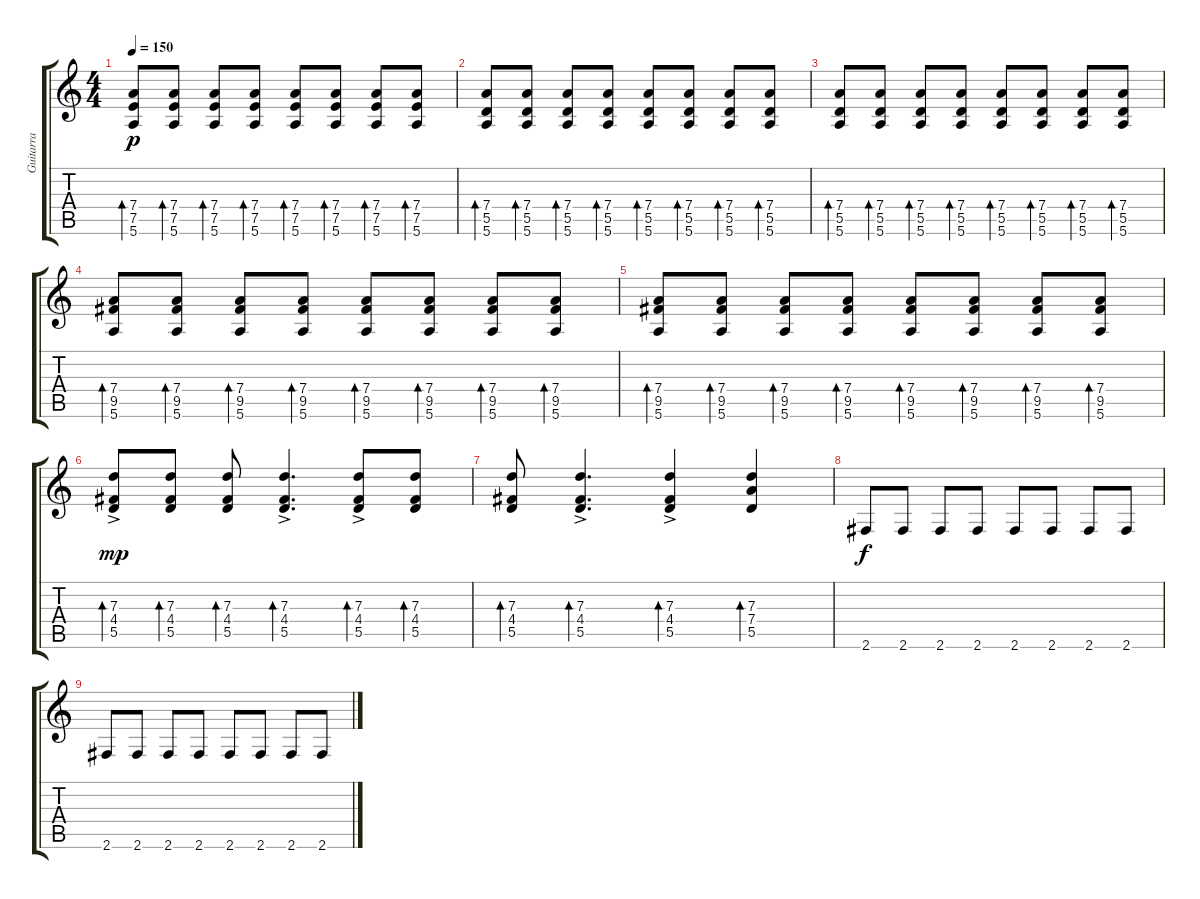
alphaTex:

\track ("Guitarra" "Guitarra") {instrument overdrivenguitar}
\staff {score tabs}
\tuning (E4 B3 G3 D3 A2 E2) {hide}
\ts (4 4)
\tempo 150
\clef g2
\ks c
(7.4 7.5 5.6).8{bd 240 dy p} (7.4 7.5 5.6).8{bd 240} (7.4 7.5 5.6).8{bd 240} (7.4 7.5 5.6).8{bd 240} (7.4 7.5 5.6).8{bd 240} (7.4 7.5 5.6).8{bd 240} (7.4 7.5 5.6).8{bd 240} (7.4 7.5 5.6).8{bd 240} |
(7.4 5.5 5.6).8{bd 240} (7.4 5.5 5.6).8{bd 240} (7.4 5.5 5.6).8{bd 240} (7.4 5.5 5.6).8{bd 240} (7.4 5.5 5.6).8{bd 240} (7.4 5.5 5.6).8{bd 240} (7.4 5.5 5.6).8{bd 240} (7.4 5.5 5.6).8{bd 240} |
(7.4 5.5 5.6).8{bd 240} (7.4 5.5 5.6).8{bd 240} (7.4 5.5 5.6).8{bd 240} (7.4 5.5 5.6).8{bd 240} (7.4 5.5 5.6).8{bd 240} (7.4 5.5 5.6).8{bd 240} (7.4 5.5 5.6).8{bd 240} (7.4 5.5 5.6).8{bd 240} |
(7.4 9.5 5.6).8{bd 240} (7.4 9.5 5.6).8{bd 240} (7.4 9.5 5.6).8{bd 240} (7.4 9.5 5.6).8{bd 240} (7.4 9.5 5.6).8{bd 240} (7.4 9.5 5.6).8{bd 240} (7.4 9.5 5.6).8{bd 240} (7.4 9.5 5.6).8{bd 240} |
(7.4 9.5 5.6).8{bd 240} (7.4 9.5 5.6).8{bd 240} (7.4 9.5 5.6).8{bd 240} (7.4 9.5 5.6).8{bd 240} (7.4 9.5 5.6).8{bd 240} (7.4 9.5 5.6).8{bd 240} (7.4 9.5 5.6).8{bd 240} (7.4 9.5 5.6).8{bd 240} |
(7.3{ac} 4.4{ac} 5.5{ac}).8{bd 240 dy mp} (7.3 4.4 5.5).8{bd 240} (7.3 4.4 5.5).8{bd 240} (7.3{ac} 4.4{ac} 5.5{ac}).4{d bd 240} (7.3{ac} 4.4{ac} 5.5{ac}).8{bd 240} (7.3 4.4 5.5).8{bd 240} |
(7.3 4.4 5.5).8{bd 240} (7.3{ac} 4.4{ac} 5.5{ac}).4{d bd 240} (7.3{ac} 4.4{ac} 5.5{ac}).4{bd 240} (7.3 7.4 5.5).4{bd 240} |
2.6.8{dy f} 2.6.8 2.6.8 2.6.8 2.6.8 2.6.8 2.6.8 2.6.8 |
2.6.8 2.6.8 2.6.8 2.6.8 2.6.8 2.6.8 2.6.8 2.6.8
